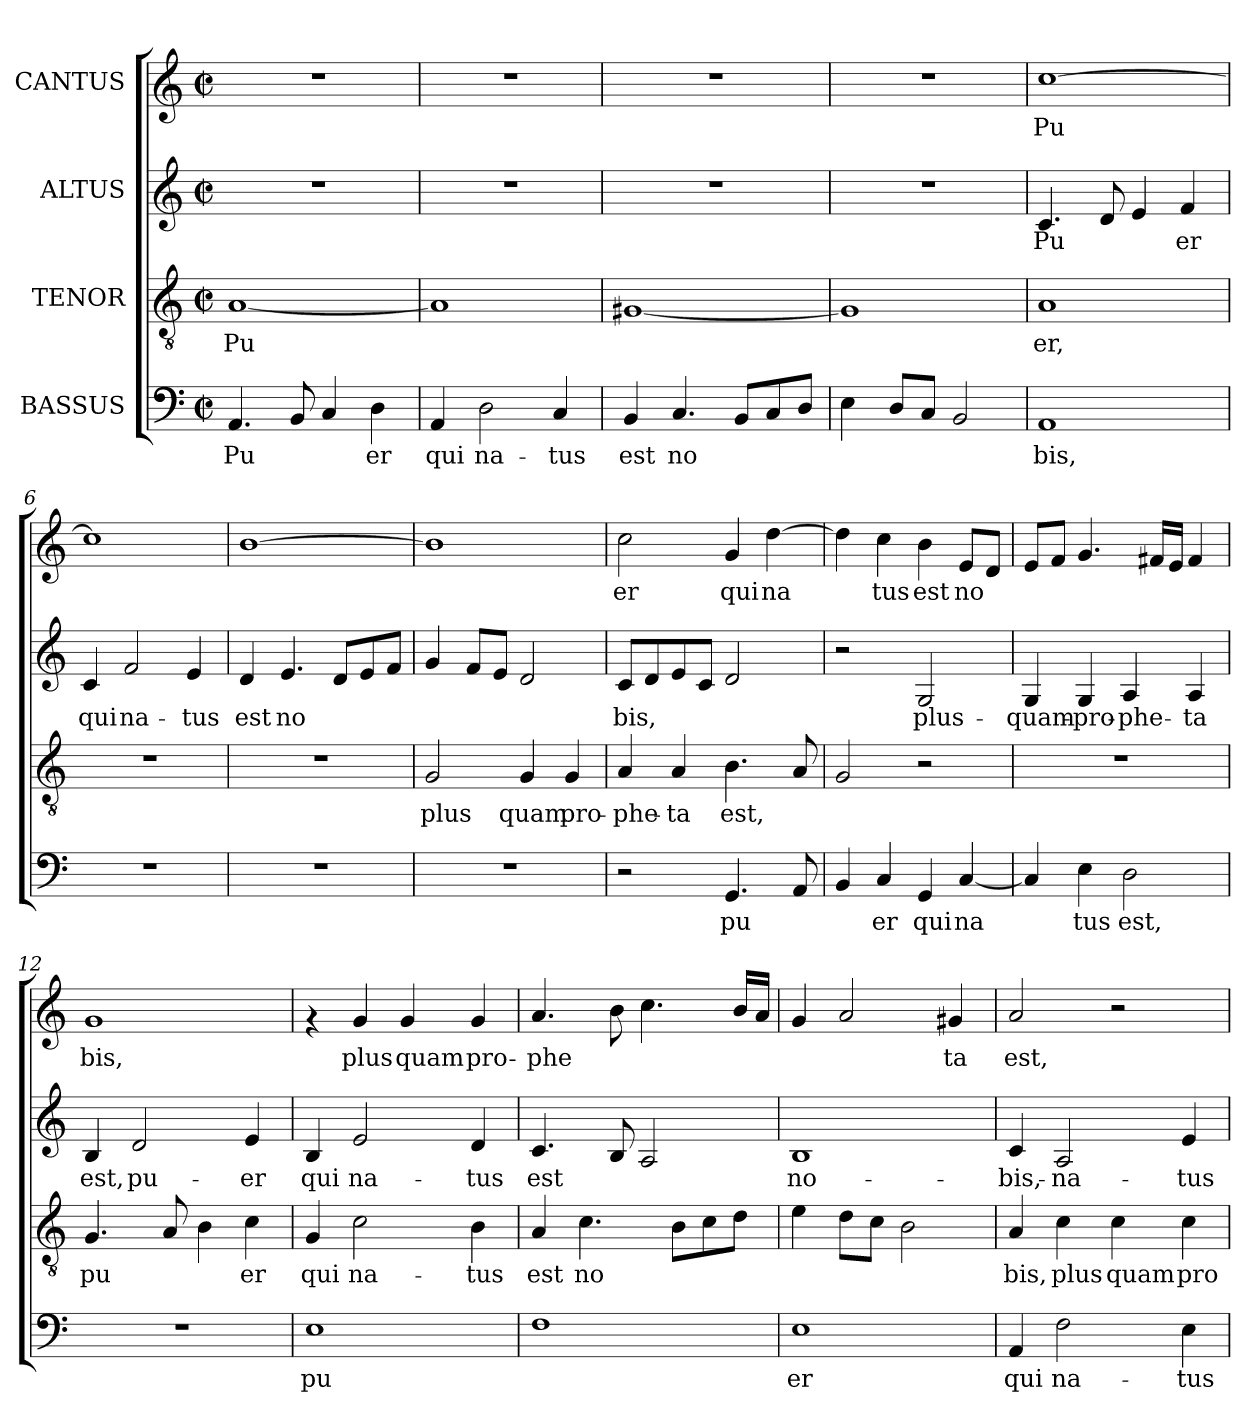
**kern	**text	**kern	**text	**kern	**text	**kern	**text
*part4	*part4	*part3	*part3	*part2	*part2	*part1	*part1
*staff4	*staff4	*staff3	*staff3	*staff2	*staff2	*staff1	*staff1
*I"BASSUS	*	*I"TENOR	*	*I"ALTUS	*	*I"CANTUS	*
!!LO:PB:g=z
*stria5	*	*stria5	*	*stria5	*	*stria5	*
*clefF4	*	*clefGv2	*	*clefG2	*	*clefG2	*
*k[]	*	*k[]	*	*k[]	*	*k[]	*
*C:	*	*C:	*	*C:	*	*C:	*
*M2/2	*	*M2/2	*	*M2/2	*	*M2/2	*
*met(c|)	*	*met(c|)	*	*met(c|)	*	*met(c|)	*
=1	=1	=1	=1	=1	=1	=1	=1
!	!LO:LY:b:cj	!	!LO:LY:b:cj	!	!	!	!
4.AA/	Pu-	[<1A	Pu-	1r	.	1r	.
!	!LO:LY:b:cj	!	!	!	!	!	!
8BB/	--	.	.	.	.	.	.
!	!LO:LY:b:cj	!	!	!	!	!	!
4C/	--	.	.	.	.	.	.
!	!LO:LY:b:cj	!	!	!	!	!	!
4D\	-er	.	.	.	.	.	.
=2	=2	=2	=2	=2	=2	=2	=2
!	!LO:LY:b:cj	!	!LO:LY:b:cj	!	!	!	!
4AA/	qui	1A]	--	1r	.	1r	.
!	!LO:LY:b:cj	!	!	!	!	!	!
2D\	na-	.	.	.	.	.	.
!	!LO:LY:b:cj	!	!	!	!	!	!
4C/	-tus	.	.	.	.	.	.
=3	=3	=3	=3	=3	=3	=3	=3
!	!LO:LY:b:cj	!	!LO:LY:b:cj	!	!	!	!
4BB/	est	[<1G#	--	1r	.	1r	.
!	!LO:LY:b:cj	!	!	!	!	!	!
4.C/	no-	.	.	.	.	.	.
!	!LO:LY:b:cj	!	!	!	!	!	!
8BB/L	--	.	.	.	.	.	.
!	!LO:LY:b:cj	!	!	!	!	!	!
8C/	--	.	.	.	.	.	.
!	!LO:LY:b:cj	!	!	!	!	!	!
8D/J	--	.	.	.	.	.	.
=4	=4	=4	=4	=4	=4	=4	=4
!	!LO:LY:b:cj	!	!LO:LY:b:cj	!	!	!	!
4E\	--	1G#]	--	1r	.	1r	.
!	!LO:LY:b:cj	!	!	!	!	!	!
8D/L	--	.	.	.	.	.	.
!	!LO:LY:b:cj	!	!	!	!	!	!
8C/J	--	.	.	.	.	.	.
!	!LO:LY:b:cj	!	!	!	!	!	!
2BB/	--	.	.	.	.	.	.
=5	=5	=5	=5	=5	=5	=5	=5
!	!LO:LY:b:cj	!	!LO:LY:b:cj	!	!LO:LY:b:cj	!	!LO:LY:b:cj
1AA	-bis,	1A	-er,	4.c/	Pu-	[>1cc	Pu-
!	!	!	!	!	!LO:LY:b:cj	!	!
.	.	.	.	8d/	--	.	.
!	!	!	!	!	!LO:LY:b:cj	!	!
.	.	.	.	4e/	--	.	.
!	!	!	!	!	!LO:LY:b:cj	!	!
.	.	.	.	4f/	-er	.	.
=6	=6	=6	=6	=6	=6	=6	=6
!	!	!	!	!	!LO:LY:b:cj	!	!LO:LY:b:cj
1r	.	1r	.	4c/	qui	1cc]	--
!	!	!	!	!	!LO:LY:b:cj	!	!
.	.	.	.	2f/	na-	.	.
!	!	!	!	!	!LO:LY:b:cj	!	!
.	.	.	.	4e/	-tus	.	.
!!LO:LB:g=z
=7	=7	=7	=7	=7	=7	=7	=7
!	!	!	!	!	!LO:LY:b:cj	!	!LO:LY:b:cj
1r	.	1r	.	4d/	est	[>1b	--
!	!	!	!	!	!LO:LY:b:cj	!	!
.	.	.	.	4.e/	no-	.	.
!	!	!	!	!	!LO:LY:b:cj	!	!
.	.	.	.	8d/L	--	.	.
!	!	!	!	!	!LO:LY:b:cj	!	!
.	.	.	.	8e/	--	.	.
!	!	!	!	!	!LO:LY:b:cj	!	!
.	.	.	.	8f/J	--	.	.
=8	=8	=8	=8	=8	=8	=8	=8
!	!	!	!LO:LY:b:cj	!	!LO:LY:b:cj	!	!LO:LY:b:cj
1r	.	2G/	plus	4g/	--	1b]	--
!	!	!	!	!	!LO:LY:b:cj	!	!
.	.	.	.	8f/L	--	.	.
!	!	!	!	!	!LO:LY:b:cj	!	!
.	.	.	.	8e/J	--	.	.
!	!	!	!LO:LY:b:cj	!	!LO:LY:b:cj	!	!
.	.	4G/	quam	2d/	--	.	.
!	!	!	!LO:LY:b:cj	!	!	!	!
.	.	4G/	pro-	.	.	.	.
=9	=9	=9	=9	=9	=9	=9	=9
!	!	!	!LO:LY:b:cj	!	!LO:LY:b:cj	!	!LO:LY:b:cj
2r	.	4A/	-phe-	8c/L	-bis,	2cc\	-er
!	!	!	!	!	!LO:LY:b:cj	!	!
.	.	.	.	8d/	.	.	.
!	!	!	!LO:LY:b:cj	!	!LO:LY:b:cj	!	!
.	.	4A/	-ta	8e/	.	.	.
!	!	!	!	!	!LO:LY:b:cj	!	!
.	.	.	.	8c/J	.	.	.
!	!LO:LY:b:cj	!	!LO:LY:b:cj	!	!LO:LY:b:cj	!	!LO:LY:b:cj
4.GG/	pu-	4.B\	est,	2d/	.	4g/	qui
!	!	!	!	!	!	!	!LO:LY:b:cj
.	.	.	.	.	.	[>4dd\	na-
!	!LO:LY:b:cj	!	!LO:LY:b:cj	!	!	!	!
8AA/	--	8A/	.	.	.	.	.
=10	=10	=10	=10	=10	=10	=10	=10
!	!LO:LY:b:cj	!	!LO:LY:b:cj	!	!	!	!LO:LY:b:cj
4BB/	--	2G/	.	2r	.	4dd\]	--
!	!LO:LY:b:cj	!	!	!	!	!	!LO:LY:b:cj
4C/	-er	.	.	.	.	4cc\	-tus
!	!LO:LY:b:cj	!	!	!	!LO:LY:b:cj	!	!LO:LY:b:cj
4GG/	qui	2r	.	2G/	plus-	4b\	est
!	!LO:LY:b:cj	!	!	!	!	!	!LO:LY:b:cj
[<4C/	na-	.	.	.	.	8e/L	no-
!	!	!	!	!	!	!	!LO:LY:b:cj
.	.	.	.	.	.	8d/J	--
=11	=11	=11	=11	=11	=11	=11	=11
!	!LO:LY:b:cj	!	!	!	!LO:LY:b:cj	!	!LO:LY:b:cj
4C/]	--	1r	.	4G/	-quam-	8e/L	--
!	!	!	!	!	!	!	!LO:LY:b:cj
.	.	.	.	.	.	8f/J	--
!	!LO:LY:b:cj	!	!	!	!LO:LY:b:cj	!	!LO:LY:b:cj
4E\	-tus	.	.	4G/	-pro-	4.g/	--
!	!LO:LY:b:cj	!	!	!	!LO:LY:b:cj	!	!
2D\	est,	.	.	4A/	-phe-	.	.
!	!	!	!	!	!	!	!LO:LY:b:cj
.	.	.	.	.	.	16f#X/L	--
!	!	!	!	!	!	!	!LO:LY:b:cj
.	.	.	.	.	.	16e/J	--
!	!	!	!	!	!LO:LY:b:cj	!	!LO:LY:b:cj
.	.	.	.	4A/	-ta	4f#/	--
=12	=12	=12	=12	=12	=12	=12	=12
!	!	!	!LO:LY:b:cj	!	!LO:LY:b:cj	!	!LO:LY:b:cj
1r	.	4.G/	pu-	4B/	est,	1g	-bis,
!	!	!	!	!	!LO:LY:b:cj	!	!
.	.	.	.	2d/	pu-	.	.
!	!	!	!LO:LY:b:cj	!	!	!	!
.	.	8A/	--	.	.	.	.
!	!	!	!LO:LY:b:cj	!	!	!	!
.	.	4B\	--	.	.	.	.
!	!	!	!LO:LY:b:cj	!	!LO:LY:b:cj	!	!
.	.	4c\	-er	4e/	-er	.	.
!!LO:PB:g=z
=13	=13	=13	=13	=13	=13	=13	=13
!	!LO:LY:b:cj	!	!LO:LY:b:cj	!	!LO:LY:b:cj	!	!
1E	pu-	4G/	qui	4B/	qui	4rf	.
!	!	!	!LO:LY:b:cj	!	!LO:LY:b:cj	!	!LO:LY:b:cj
.	.	2c\	na-	2e/	na-	4g/	plus
!	!	!	!	!	!	!	!LO:LY:b:cj
.	.	.	.	.	.	4g/	quam
!	!	!	!LO:LY:b:cj	!	!LO:LY:b:cj	!	!LO:LY:b:cj
.	.	4B\	-tus	4d/	-tus	4g/	pro-
=14	=14	=14	=14	=14	=14	=14	=14
!	!LO:LY:b:cj	!	!LO:LY:b:cj	!	!LO:LY:b:cj	!	!LO:LY:b:cj
1F	--	4A/	est	4.c/	est	4.a/	-phe-
!	!	!	!LO:LY:b:cj	!	!	!	!
.	.	4.c\	no-	.	.	.	.
!	!	!	!	!	!LO:LY:b:cj	!	!LO:LY:b:cj
.	.	.	.	8B/	.	8b\	--
!	!	!	!	!	!LO:LY:b:cj	!	!LO:LY:b:cj
.	.	.	.	2A/	.	4.cc\	--
!	!	!	!LO:LY:b:cj	!	!	!	!
.	.	8B\L	--	.	.	.	.
!	!	!	!LO:LY:b:cj	!	!	!	!
.	.	8c\	--	.	.	.	.
!	!	!	!LO:LY:b:cj	!	!	!	!LO:LY:b:cj
.	.	8d\J	--	.	.	16b/L	--
!	!	!	!	!	!	!	!LO:LY:b:cj
.	.	.	.	.	.	16a/J	--
=15	=15	=15	=15	=15	=15	=15	=15
!	!LO:LY:b:cj	!	!LO:LY:b:cj	!	!LO:LY:b:cj	!	!LO:LY:b:cj
1E	-er	4e\	--	1B	no-	4g/	--
!	!	!	!LO:LY:b:cj	!	!	!	!LO:LY:b:cj
.	.	8d\L	--	.	.	2a/	--
!	!	!	!LO:LY:b:cj	!	!	!	!
.	.	8c\J	--	.	.	.	.
!	!	!	!LO:LY:b:cj	!	!	!	!
.	.	2B\	--	.	.	.	.
!	!	!	!	!	!	!	!LO:LY:b:cj
.	.	.	.	.	.	4g#X/	-ta
=16	=16	=16	=16	=16	=16	=16	=16
!	!LO:LY:b:cj	!	!LO:LY:b:cj	!	!LO:LY:b:cj	!	!LO:LY:b:cj
4AA/	qui	4A/	-bis,	4c/	-bis,-	2a/	est,
!	!LO:LY:b:cj	!	!LO:LY:b:cj	!	!LO:LY:b:cj	!	!
2F\	na-	4c\	plus	2A/	-na-	.	.
!	!	!	!LO:LY:b:cj	!	!	!	!
.	.	4c\	quam	.	.	2r	.
!	!LO:LY:b:cj	!	!LO:LY:b:cj	!	!LO:LY:b:cj	!	!
4E\	-tus	4c\	pro-	4e/	-tus	.	.
=	=	=	=	=	=	=	=
*-	*-	*-	*-	*-	*-	*-	*-
